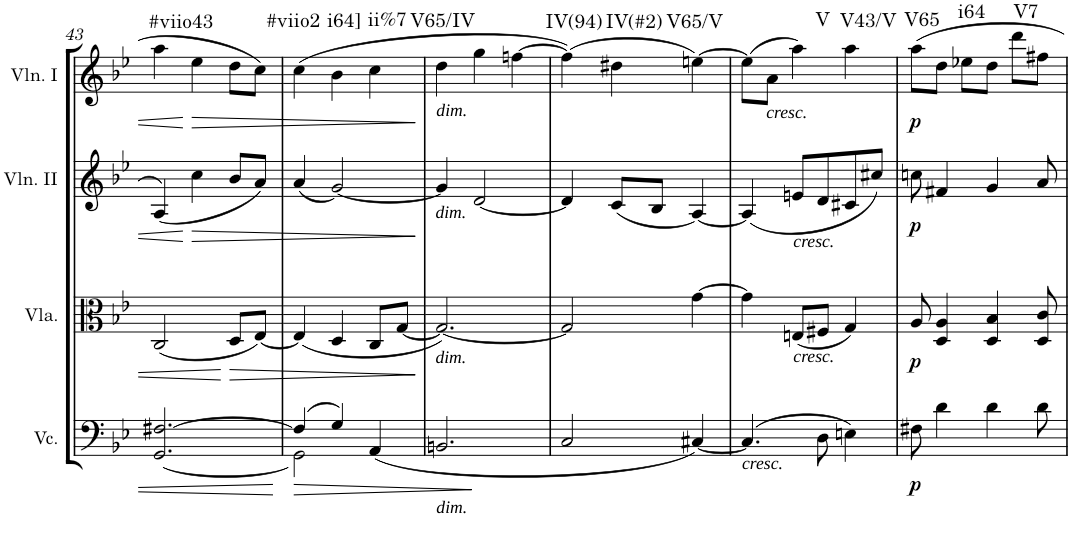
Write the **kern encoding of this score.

**kern	**dynam	**kern	**dynam	**kern	**dynam	**kern	**dynam	**harte
*part4	*part4	*part3	*part3	*part2	*part2	*part1	*part1	*part1
*staff4	*staff4	*staff3	*staff3	*staff2	*staff2	*staff1	*staff1	*
*I"Violoncello	*	*I"Viola	*	*I"Violin II	*	*I"Violin I	*	*
*I'Vc.	*	*I'Vla.	*	*I'Vln. II	*	*I'Vln. I	*	*
!!LO:PB:g=z
*clefF4	*	*clefC3	*	*clefG2	*	*clefG2	*	*
*k[b-e-]	*	*k[b-e-]	*	*k[b-e-]	*	*k[b-e-]	*	*
*g:	*	*g:	*	*g:	*	*g:	*	*
*M3/4	*	*M3/4	*	*M3/4	*	*M3/4	*	*
=43	=43	=43	=43	=43	=43	=43	=43	=43
!	!	!	!	!	!	!	!	!LO:H:kt=#viio43
[2.GG/ [2.F#X/	.	(2C/	.	(<4A/	.	4aa\	.	N
!	!	!	!	!	!LO:HP:b	!	!LO:HP:b	!
.	.	.	.	4cc\	>	4ee-\	>	.
!	!	!	!LO:HP:b	!	!	!	!	!
.	.	8D/L	>	8b-/L	.	8dd\L	.	.
.	.	[8E-/J)	.	8a/J)	.	8cc\J	.	.
=44	=44	=44	=44	=44	=44	=44	=44	=44
!	!LO:HP:b	!	!	!	!	!	!	!LO:H:kt=#viio2
*^	*	*	*	*	*	*	*	*
(4F#/]	2GG\]	>	(4E-/]	.	(4a/	.	(4cc\	.	N
!	!	!	!	!	!	!	!	!	!LO:H:kt=i64]
4G/)	.	.	4D/	.	[2g/)	.	4b-\	.	N
!	!	!	!	!	!	!	!	!	!LO:H:kt=ii%7
(4AA/	4ryy	.	8C/L	.	.	.	4cc\	.	N
.	.	.	[8G/J	.	.	.	.	.	.
*v	*v	*	*	*	*	*	*	*	*
.	]	.	]	.	]	.	]	.
=45	=45	=45	=45	=45	=45	=45	=45	=45
!	!	!	!	!	!	!LO:TX:b:i:t=dim.	!	!
!	!	!	!	!LO:TX:b:i:t=dim.	!	!	!	!
!	!	!LO:TX:b:i:t=dim.	!	!	!	!	!	!
!LO:TX:b:i:t=dim.	!	!	!	!	!	!	!	!LO:H:kt=V65/IV
2.BBn/	.	2.G/_)	.	4g/]	.	4dd\	.	N
.	.	.	.	[2d/	.	4gg\	.	.
.	.	.	.	.	.	[4ffn\	.	.
=46	=46	=46	=46	=46	=46	=46	=46	=46
!	!	!	!	!	!	!	!	!LO:H:kt=IV(94)
2C/	.	2G/]	.	4d/]	.	(4ff\])	.	N
!	!	!	!	!	!	!	!	!LO:H:kt=IV(#2)
.	.	.	.	(8c/L	.	4dd#X\	.	N
.	.	.	.	8B-/J	.	.	.	.
!	!	!	!	!	!	!	!	!LO:H:kt=V65/V
[4C#X/)	.	[4g\	.	[4A/)	.	[4een\)	.	N
=47	=47	=47	=47	=47	=47	=47	=47	=47
!LO:TX:b:i:t=cresc.	!	!	!	!	!	!	!	!
(4.C#/]	.	4g\]	.	(4A/]	.	(8ee\L]	.	.
!	!	!	!	!	!	!LO:TX:b:i:t=cresc.	!	!
.	.	.	.	.	.	8a\J	.	.
!	!	!	!	!LO:TX:b:i:t=cresc.	!	!	!	!
!	!	!LO:TX:b:i:t=cresc.	!	!	!	!	!	!LO:H:kt=V
.	.	(8En/L	.	8en/L	.	4aa\)	.	N
8D\	.	8F#X/J	.	8d/	.	.	.	.
!	!	!	!	!	!	!	!	!LO:H:kt=V43/V
4En\)	.	4G/)	.	8c#X/	.	4aa\	.	N
.	.	.	.	8cc#X/J)	.	.	.	.
=48	=48	=48	=48	=48	=48	=48	=48	=48
!	!LO:DY:b	!	!LO:DY:b	!	!LO:DY:b	!	!LO:DY:b	!LO:H:kt=V65
8F#X\	p	8A/	p	8ccn\	p	8aa\L	p	N
4d\	.	4D/ 4A/	.	4f#X/	.	8dd\J	.	.
!	!	!	!	!	!	!	!	!LO:H:kt=i64
.	.	.	.	.	.	8ee-X\L	.	N
4d\	.	4D/ 4B-/	.	4g/	.	8dd\J	.	.
!	!	!	!	!	!	!	!	!LO:H:kt=V7
.	.	.	.	.	.	8ddd\L	.	N
8d\	.	8D/ 8c/	.	8a/	.	8ff#X\J	.	.
=	=	=	=	=	=	=	=	=
*-	*-	*-	*-	*-	*-	*-	*-	*-
